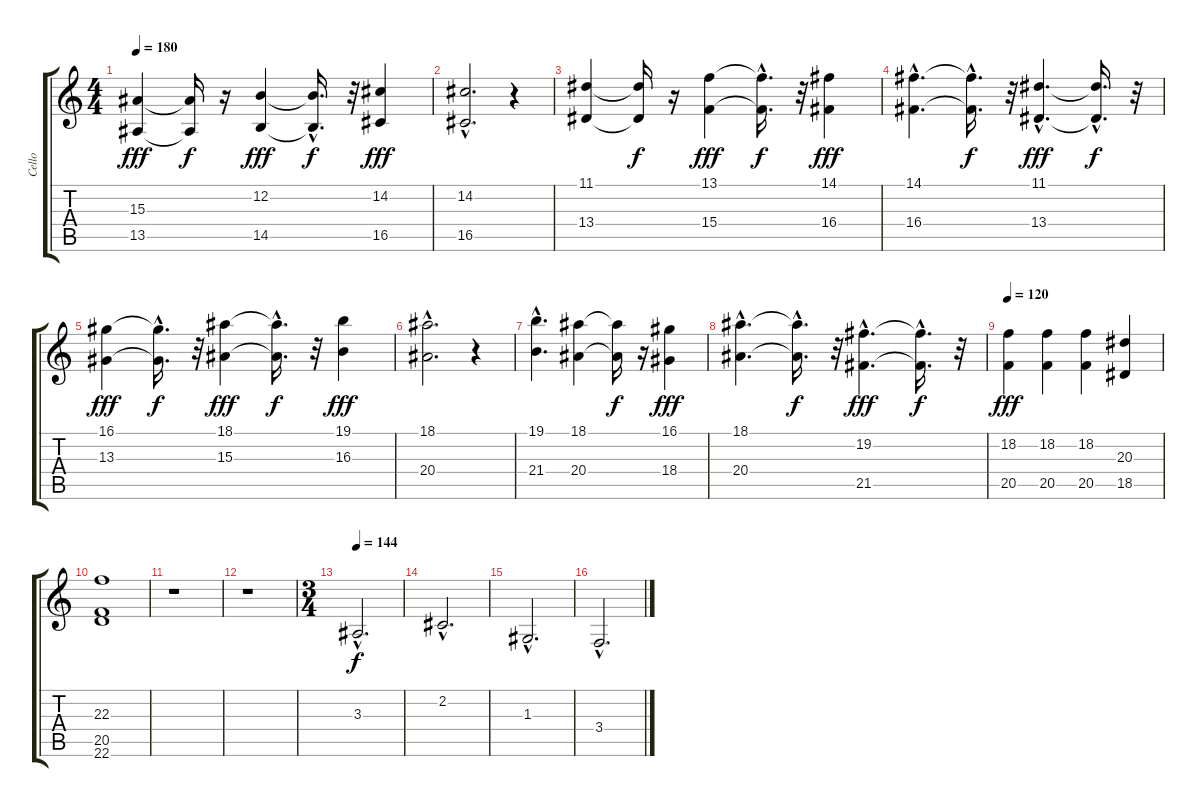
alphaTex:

\track ("Cello" "Cello") {instrument cello}
\staff {score tabs}
\tuning (E4 B3 G3 D3 A2 E2) {hide}
\ts (4 4)
\tempo 180
\clef g2
\ks c
(15.3 13.5).4{dy fff} (15.3{t} 13.5{t}).16{dy f} r.16 (12.2 14.5).4{dy fff} (12.2{hac t} 14.5{hac t}).16{d dy f} r.32 (14.2 16.5).4{dy fff} |
(14.2{hac} 16.5{hac}).2{d} r.4 |
(11.1 13.4).4 (11.1{t} 13.4{t}).16{dy f} r.16 (13.1 15.4).4{dy fff} (13.1{hac t} 15.4{hac t}).16{d dy f} r.32 (14.1 16.4).4{dy fff} |
(14.1{hac} 16.4{hac}).4{d} (14.1{hac t} 16.4{hac t}).16{d dy f} r.32 (11.1{hac} 13.4{hac}).4{d dy fff} (11.1{hac t} 13.4{hac t}).16{d dy f} r.32 |
(16.1 13.3).4{dy fff} (16.1{hac t} 13.3{hac t}).16{d dy f} r.32 (18.1 15.3).4{dy fff} (18.1{hac t} 15.3{hac t}).16{d dy f} r.32 (19.1 16.3).4{dy fff} |
(18.1{hac} 20.4{hac}).2{d} r.4 |
(19.1{hac} 21.4{hac}).4{d} (18.1 20.4).4 (18.1{t} 20.4{t}).16{dy f} r.16 (16.1 18.4).4{dy fff} |
(18.1{hac} 20.4{hac}).4{d} (18.1{hac t} 20.4{hac t}).16{d dy f} r.32 (19.2{hac} 21.5{hac}).4{d dy fff} (19.2{hac t} 21.5{hac t}).16{d dy f} r.32 |
\tempo 120
(18.2 20.5).4{dy fff} (18.2 20.5).4 (18.2 20.5).4 (20.3 18.5).4 |
(22.3 20.5 22.6).1 |
r.1 |
r.1 |
\ts (3 4)
\tempo 144
3.3{hac}.2{d dy f volume 10 balance 6 instrument cello} |
2.2{hac}.2{d} |
1.3{hac}.2{d} |
3.4{hac}.2{d}
